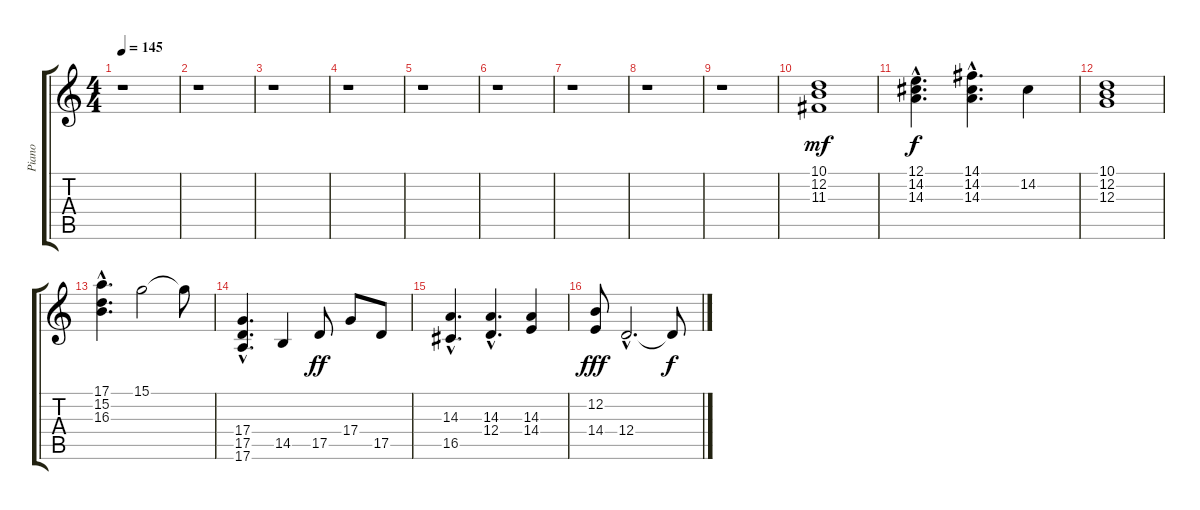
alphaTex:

\track ("Piano" "Piano") {instrument acousticgrandpiano}
\staff {score tabs}
\tuning (E4 B3 G3 D3 A2 E2) {hide}
\ts (4 4)
\tempo 145
\clef g2
\ks c
r.1{dy f} |
r.1 |
r.1 |
r.1 |
r.1 |
r.1 |
r.1 |
r.1 |
r.1 |
(10.1 12.2 11.3).1{dy mf} |
(12.1{hac} 14.2{hac} 14.3{hac}).4{d dy f} (14.1{hac} 14.2{hac} 14.3{hac}).4{d} 14.2.4 |
(10.1 12.2 12.3).1 |
(17.1{hac} 15.2{hac} 16.3{hac}).4{d} 15.1.2 15.1{t}.8 |
(17.4{hac} 17.5{hac} 17.6{hac}).4{d} 14.5.4 17.5.8{dy ff} 17.4.8 17.5.8 |
(14.3{hac} 16.5{hac}).4{d} (14.3{hac} 12.4{hac}).4{d} (14.3 14.4).4 |
(12.2 14.4).8{dy fff} 12.4{hac}.2{d} 12.4{t}.8{dy f}
